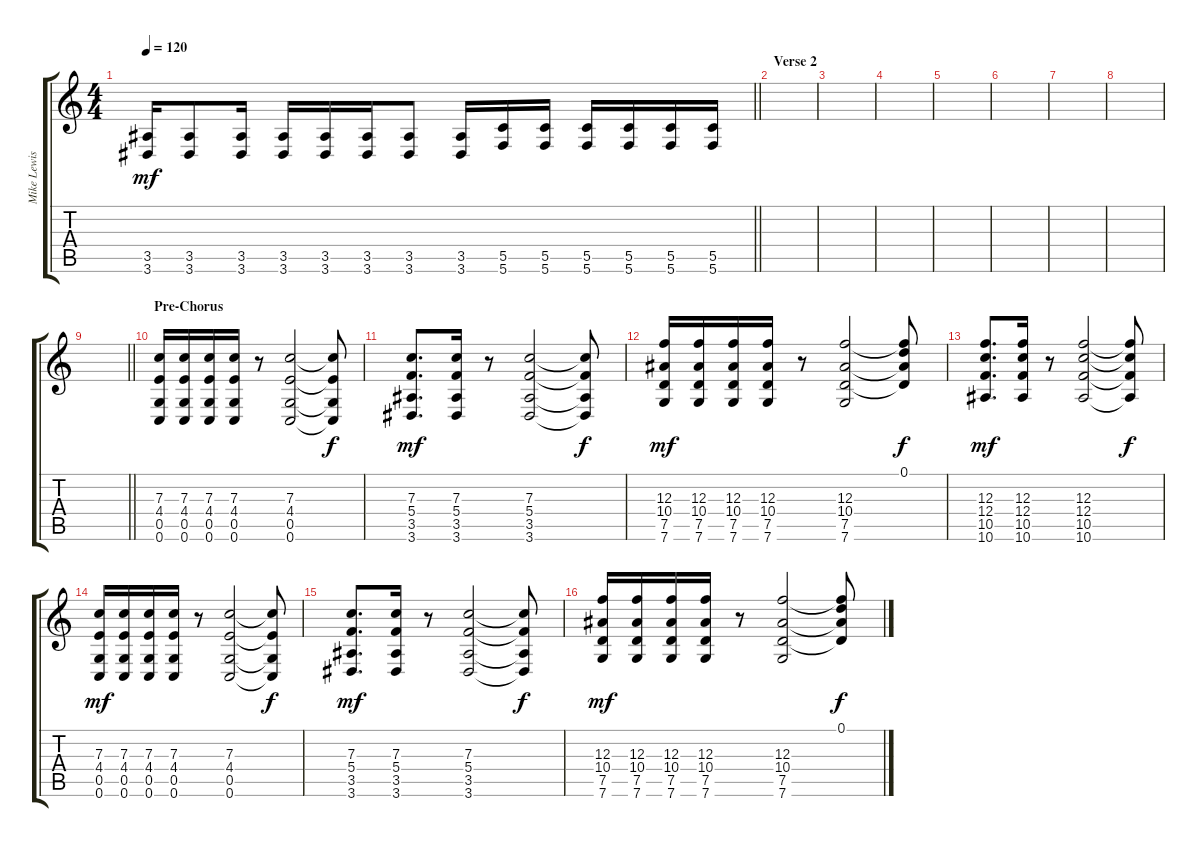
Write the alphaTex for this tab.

\track ("Mike Lewis - Guitar" "Mike Lewis") {instrument overdrivenguitar}
\staff {score tabs}
\tuning (D4 A3 F3 C3 G2 C2) {hide}
\ts (4 4)
\tempo 120
\clef g2
\barLineRight lightlight
\ks c
(3.5 3.6).16{dy mf} (3.5 3.6).8 (3.5 3.6).16 (3.5 3.6).16 (3.5 3.6).16 (3.5 3.6).16 (3.5 3.6).8 (3.5 3.6).16 (5.5 5.6).16 (5.5 5.6).16 (5.5 5.6).16 (5.5 5.6).16 (5.5 5.6).16 (5.5 5.6).16 |
\section ("" "Verse 2")
|
|
|
|
|
|
|
\barLineRight lightlight
|
\section ("" "Pre-Chorus")
(7.3 4.4 0.5 0.6).16{balance 12 instrument overdrivenguitar} (7.3 4.4 0.5 0.6).16 (7.3 4.4 0.5 0.6).16 (7.3 4.4 0.5 0.6).16 r.8 (7.3 4.4 0.5 0.6).2 (7.3{t} 4.4{t} 0.5{t} 0.6{t}).8{dy f} |
(7.3 5.4 3.5 3.6).8{d dy mf} (7.3 5.4 3.5 3.6).16 r.8 (7.3 5.4 3.5 3.6).2 (7.3{t} 5.4{t} 3.5{t} 3.6{t}).8{dy f} |
(12.3 10.4 7.5 7.6).16{dy mf} (12.3 10.4 7.5 7.6).16 (12.3 10.4 7.5 7.6).16 (12.3 10.4 7.5 7.6).16 r.8 (12.3 10.4 7.5 7.6).2 (0.1 12.3{t} 10.4{t} 7.5{t}).8{dy f} |
(12.3 12.4 10.5 10.6).8{d dy mf} (12.3 12.4 10.5 10.6).16 r.8 (12.3 12.4 10.5 10.6).2 (12.3{t} 12.4{t} 10.5{t} 10.6{t}).8{dy f} |
(7.3 4.4 0.5 0.6).16{dy mf instrument overdrivenguitar} (7.3 4.4 0.5 0.6).16 (7.3 4.4 0.5 0.6).16 (7.3 4.4 0.5 0.6).16 r.8 (7.3 4.4 0.5 0.6).2 (7.3{t} 4.4{t} 0.5{t} 0.6{t}).8{dy f} |
(7.3 5.4 3.5 3.6).8{d dy mf} (7.3 5.4 3.5 3.6).16 r.8 (7.3 5.4 3.5 3.6).2 (7.3{t} 5.4{t} 3.5{t} 3.6{t}).8{dy f} |
(12.3 10.4 7.5 7.6).16{dy mf} (12.3 10.4 7.5 7.6).16 (12.3 10.4 7.5 7.6).16 (12.3 10.4 7.5 7.6).16 r.8 (12.3 10.4 7.5 7.6).2 (0.1 12.3{t} 10.4{t} 7.5{t}).8{dy f}
